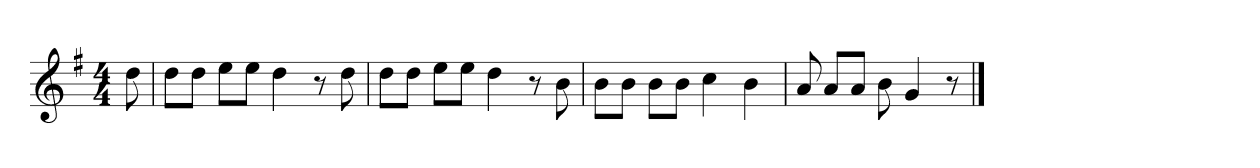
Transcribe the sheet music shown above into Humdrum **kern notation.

**kern
*part1
*staff1
*k[f#]
*M4/4
*MM120
=
8dd
=1
8ddL
8ddJ
8eeL
8eeJ
4dd
8r
8dd
=2
8ddL
8ddJ
8eeL
8eeJ
4dd
8r
8b
=3
8bL
8bJ
8bL
8bJ
4cc
4b
=4
8a
8aL
8aJ
8b
4g
8r
==
*-
